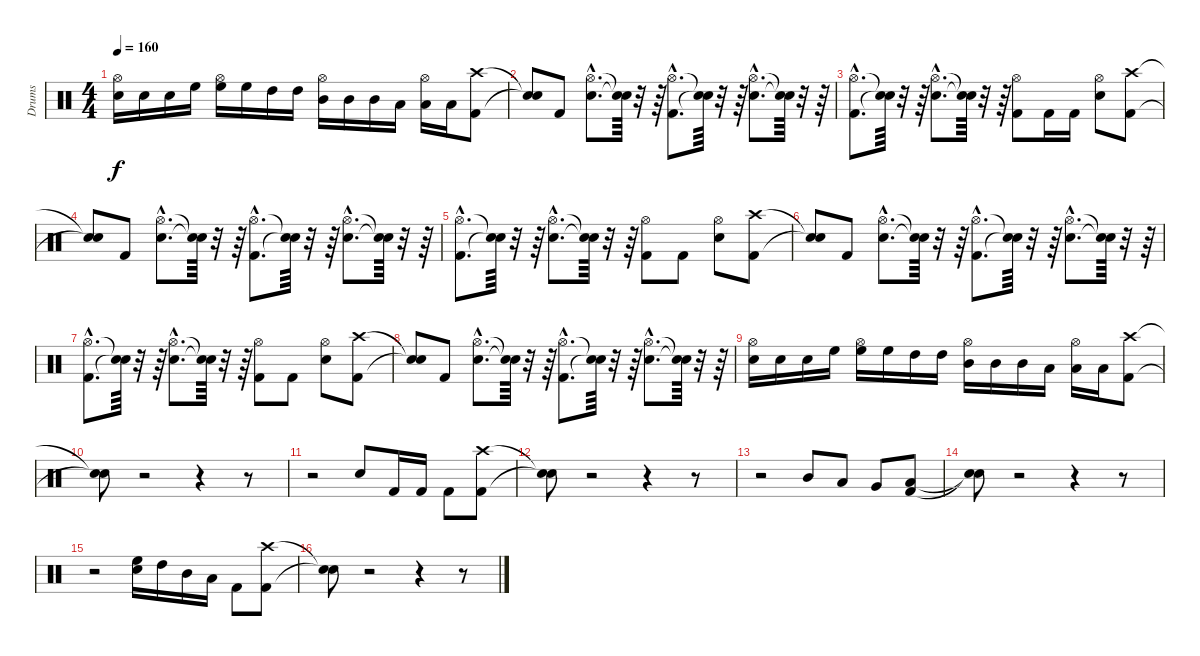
\track ("Drums" "Drums") {instrument percussion}
\staff {score}
\articulation defaults
\ts (4 4)
\tempo 160
\clef neutral
\ks c
("Snare (hit) 2" "Hi-Hat (open)").16{dy f} "Snare (hit) 2".16 "Snare (hit) 2".16 "High Floor Tom (hit)".16 ("Hi-Hat (open)" "High Floor Tom (hit)").16 "High Floor Tom (hit)".16 "High Tom (hit)".16 "High Tom (hit)".16 ("Hi-Hat (open)" "Mid Tom (hit)").16 "Mid Tom (hit)".16 "Mid Tom (hit)".16 "Low Tom (hit)".16 ("Low Tom (hit)" "Hi-Hat (open)").16 "Low Tom (hit)".16 ("Kick (hit) 2" "Crash high (hit)").8 |
("Snare (hit)"{t} "Snare (hit)"{t}).8 "Kick (hit) 2".8 ("Snare (hit) 2"{hac} "Hi-Hat (open)"{hac}).8{d} ("Snare (hit)"{t} "Snare (hit)"{t}).64 r.32 r.64 ("Kick (hit) 2"{hac} "Hi-Hat (open)"{hac}).8{d} ("Snare (hit)"{t} "Snare (hit)"{t}).64 r.32 r.64 ("Snare (hit) 2"{hac} "Hi-Hat (open)"{hac}).8{d} ("Snare (hit)"{t} "Snare (hit)"{t}).64 r.32 r.64 |
("Kick (hit) 2"{hac} "Hi-Hat (open)"{hac}).8{d} ("Snare (hit)"{t} "Snare (hit)"{t}).64 r.32 r.64 ("Snare (hit) 2"{hac} "Hi-Hat (open)"{hac}).8{d} ("Snare (hit)"{t} "Snare (hit)"{t}).64 r.32 r.64 ("Kick (hit) 2" "Hi-Hat (open)").8 "Kick (hit) 2".16 "Kick (hit) 2".16 ("Snare (hit) 2" "Hi-Hat (open)").8 ("Kick (hit) 2" "Crash high (hit)").8 |
("Snare (hit)"{t} "Snare (hit)"{t}).8 "Kick (hit) 2".8 ("Snare (hit) 2"{hac} "Hi-Hat (open)"{hac}).8{d} ("Snare (hit)"{t} "Snare (hit)"{t}).64 r.32 r.64 ("Kick (hit) 2"{hac} "Hi-Hat (open)"{hac}).8{d} ("Snare (hit)"{t} "Snare (hit)"{t}).64 r.32 r.64 ("Snare (hit) 2"{hac} "Hi-Hat (open)"{hac}).8{d} ("Snare (hit)"{t} "Snare (hit)"{t}).64 r.32 r.64 |
("Kick (hit) 2"{hac} "Hi-Hat (open)"{hac}).8{d} ("Snare (hit)"{t} "Snare (hit)"{t}).64 r.32 r.64 ("Snare (hit) 2"{hac} "Hi-Hat (open)"{hac}).8{d} ("Snare (hit)"{t} "Snare (hit)"{t}).64 r.32 r.64 ("Kick (hit) 2" "Hi-Hat (open)").8 "Kick (hit) 2".8 ("Snare (hit) 2" "Hi-Hat (open)").8 ("Kick (hit) 2" "Crash high (hit)").8 |
("Snare (hit)"{t} "Snare (hit)"{t}).8 "Kick (hit) 2".8 ("Snare (hit) 2"{hac} "Hi-Hat (open)"{hac}).8{d} ("Snare (hit)"{t} "Snare (hit)"{t}).64 r.32 r.64 ("Kick (hit) 2"{hac} "Hi-Hat (open)"{hac}).8{d} ("Snare (hit)"{t} "Snare (hit)"{t}).64 r.32 r.64 ("Snare (hit) 2"{hac} "Hi-Hat (open)"{hac}).8{d} ("Snare (hit)"{t} "Snare (hit)"{t}).64 r.32 r.64 |
("Kick (hit) 2"{hac} "Hi-Hat (open)"{hac}).8{d} ("Snare (hit)"{t} "Snare (hit)"{t}).64 r.32 r.64 ("Snare (hit) 2"{hac} "Hi-Hat (open)"{hac}).8{d} ("Snare (hit)"{t} "Snare (hit)"{t}).64 r.32 r.64 ("Kick (hit) 2" "Hi-Hat (open)").8 "Kick (hit) 2".8 ("Snare (hit) 2" "Hi-Hat (open)").8 ("Kick (hit) 2" "Crash high (hit)").8 |
("Snare (hit)"{t} "Snare (hit)"{t}).8 "Kick (hit) 2".8 ("Snare (hit) 2"{hac} "Hi-Hat (open)"{hac}).8{d} ("Snare (hit)"{t} "Snare (hit)"{t}).64 r.32 r.64 ("Kick (hit) 2"{hac} "Hi-Hat (open)"{hac}).8{d} ("Snare (hit)"{t} "Snare (hit)"{t}).64 r.32 r.64 ("Snare (hit) 2"{hac} "Hi-Hat (open)"{hac}).8{d} ("Snare (hit)"{t} "Snare (hit)"{t}).64 r.32 r.64 |
("Snare (hit) 2" "Hi-Hat (open)").16 "Snare (hit) 2".16 "Snare (hit) 2".16 "High Floor Tom (hit)".16 ("Hi-Hat (open)" "High Floor Tom (hit)").16 "High Floor Tom (hit)".16 "High Tom (hit)".16 "High Tom (hit)".16 ("Hi-Hat (open)" "Mid Tom (hit)").16 "Mid Tom (hit)".16 "Mid Tom (hit)".16 "Low Tom (hit)".16 ("Low Tom (hit)" "Hi-Hat (open)").16 "Low Tom (hit)".16 ("Kick (hit) 2" "Crash high (hit)").8 |
("Snare (hit)"{t} "Snare (hit)"{t}).8 r.2 r.4 r.8 |
r.2 "Snare (hit) 2".8 "Kick (hit) 2".16 "Kick (hit) 2".16 "Kick (hit) 2".8 ("Kick (hit) 2" "Crash high (hit)").8 |
("Snare (hit)"{t} "Snare (hit)"{t}).8 r.2 r.4 r.8 |
r.2 "Mid Tom (hit)".8 "Low Tom (hit)".8 "Very Low Tom (hit)".8 ("Kick (hit) 2" "Low Floor Tom (hit)").8 |
("Snare (hit)"{t} "Snare (hit)"{t}).8 r.2 r.4 r.8 |
r.2 ("Snare (hit) 2" "High Floor Tom (hit)").16 "High Tom (hit)".16 "Mid Tom (hit)".16 "Low Tom (hit)".16 "Kick (hit) 2".8 ("Kick (hit) 2" "Crash high (hit)").8 |
("Snare (hit)"{t} "Snare (hit)"{t}).8 r.2 r.4 r.8
